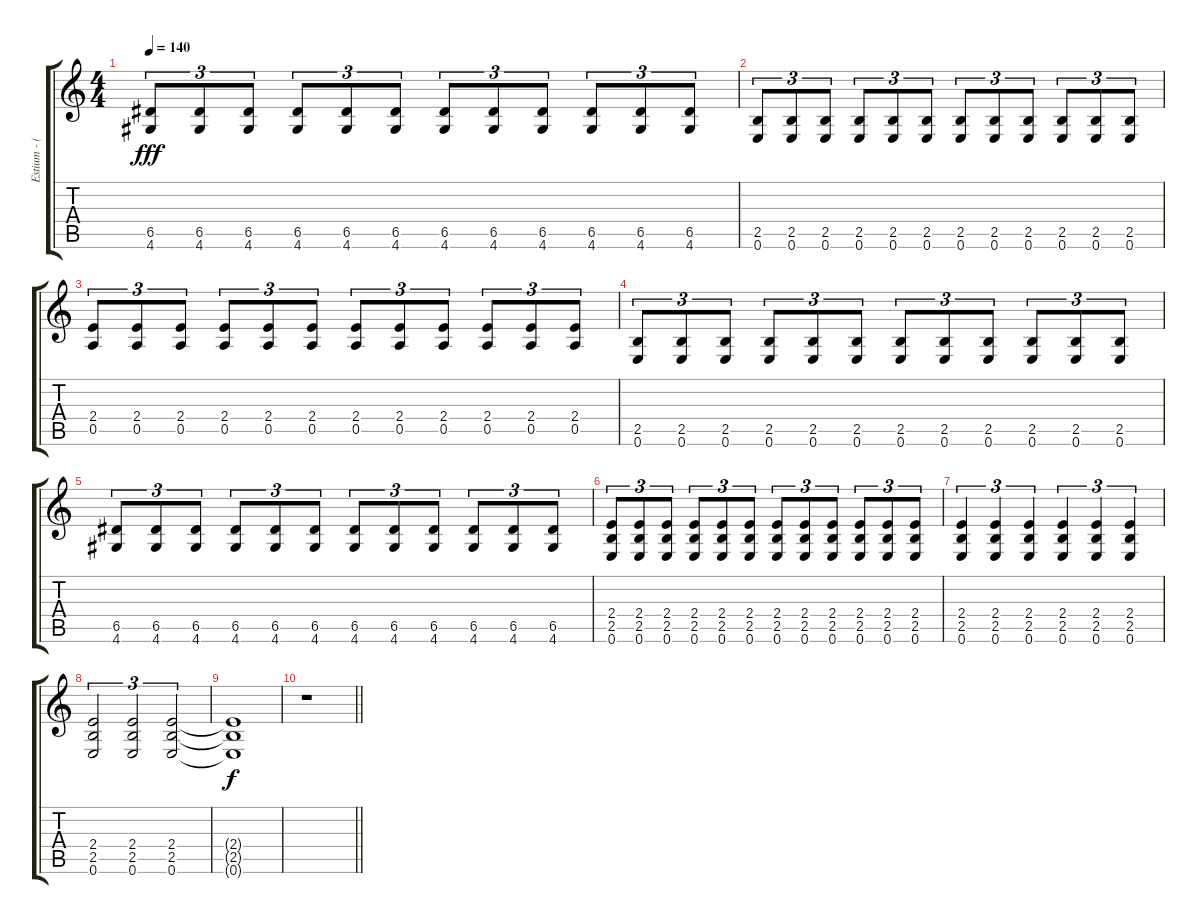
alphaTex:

\track ("Estium - (Backing Guitars)" "Estium - (") {instrument distortionguitar}
\staff {score tabs}
\tuning (E4 B3 G3 D3 A2 E2) {hide}
\ts (4 4)
\tempo 140
\clef g2
\ks c
(6.5 4.6).8{tu (3 2) dy fff} (6.5 4.6).8{tu (3 2)} (6.5 4.6).8{tu (3 2)} (6.5 4.6).8{tu (3 2)} (6.5 4.6).8{tu (3 2)} (6.5 4.6).8{tu (3 2)} (6.5 4.6).8{tu (3 2)} (6.5 4.6).8{tu (3 2)} (6.5 4.6).8{tu (3 2)} (6.5 4.6).8{tu (3 2)} (6.5 4.6).8{tu (3 2)} (6.5 4.6).8{tu (3 2)} |
(2.5 0.6).8{tu (3 2)} (2.5 0.6).8{tu (3 2)} (2.5 0.6).8{tu (3 2)} (2.5 0.6).8{tu (3 2)} (2.5 0.6).8{tu (3 2)} (2.5 0.6).8{tu (3 2)} (2.5 0.6).8{tu (3 2)} (2.5 0.6).8{tu (3 2)} (2.5 0.6).8{tu (3 2)} (2.5 0.6).8{tu (3 2)} (2.5 0.6).8{tu (3 2)} (2.5 0.6).8{tu (3 2)} |
(2.4 0.5).8{tu (3 2)} (2.4 0.5).8{tu (3 2)} (2.4 0.5).8{tu (3 2)} (2.4 0.5).8{tu (3 2)} (2.4 0.5).8{tu (3 2)} (2.4 0.5).8{tu (3 2)} (2.4 0.5).8{tu (3 2)} (2.4 0.5).8{tu (3 2)} (2.4 0.5).8{tu (3 2)} (2.4 0.5).8{tu (3 2)} (2.4 0.5).8{tu (3 2)} (2.4 0.5).8{tu (3 2)} |
(2.5 0.6).8{tu (3 2)} (2.5 0.6).8{tu (3 2)} (2.5 0.6).8{tu (3 2)} (2.5 0.6).8{tu (3 2)} (2.5 0.6).8{tu (3 2)} (2.5 0.6).8{tu (3 2)} (2.5 0.6).8{tu (3 2)} (2.5 0.6).8{tu (3 2)} (2.5 0.6).8{tu (3 2)} (2.5 0.6).8{tu (3 2)} (2.5 0.6).8{tu (3 2)} (2.5 0.6).8{tu (3 2)} |
(6.5 4.6).8{tu (3 2)} (6.5 4.6).8{tu (3 2)} (6.5 4.6).8{tu (3 2)} (6.5 4.6).8{tu (3 2)} (6.5 4.6).8{tu (3 2)} (6.5 4.6).8{tu (3 2)} (6.5 4.6).8{tu (3 2)} (6.5 4.6).8{tu (3 2)} (6.5 4.6).8{tu (3 2)} (6.5 4.6).8{tu (3 2)} (6.5 4.6).8{tu (3 2)} (6.5 4.6).8{tu (3 2)} |
(2.4 2.5 0.6).8{tu (3 2)} (2.4 2.5 0.6).8{tu (3 2)} (2.4 2.5 0.6).8{tu (3 2)} (2.4 2.5 0.6).8{tu (3 2)} (2.4 2.5 0.6).8{tu (3 2)} (2.4 2.5 0.6).8{tu (3 2)} (2.4 2.5 0.6).8{tu (3 2)} (2.4 2.5 0.6).8{tu (3 2)} (2.4 2.5 0.6).8{tu (3 2)} (2.4 2.5 0.6).8{tu (3 2)} (2.4 2.5 0.6).8{tu (3 2)} (2.4 2.5 0.6).8{tu (3 2)} |
(2.4 2.5 0.6).4{tu (3 2)} (2.4 2.5 0.6).4{tu (3 2)} (2.4 2.5 0.6).4{tu (3 2)} (2.4 2.5 0.6).4{tu (3 2)} (2.4 2.5 0.6).4{tu (3 2)} (2.4 2.5 0.6).4{tu (3 2)} |
(2.4 2.5 0.6).2{tu (3 2)} (2.4 2.5 0.6).2{tu (3 2)} (2.4 2.5 0.6).2{tu (3 2)} |
(2.4{t} 2.5{t} 0.6{t}).1{dy f} |
\barLineRight lightlight
r.1
